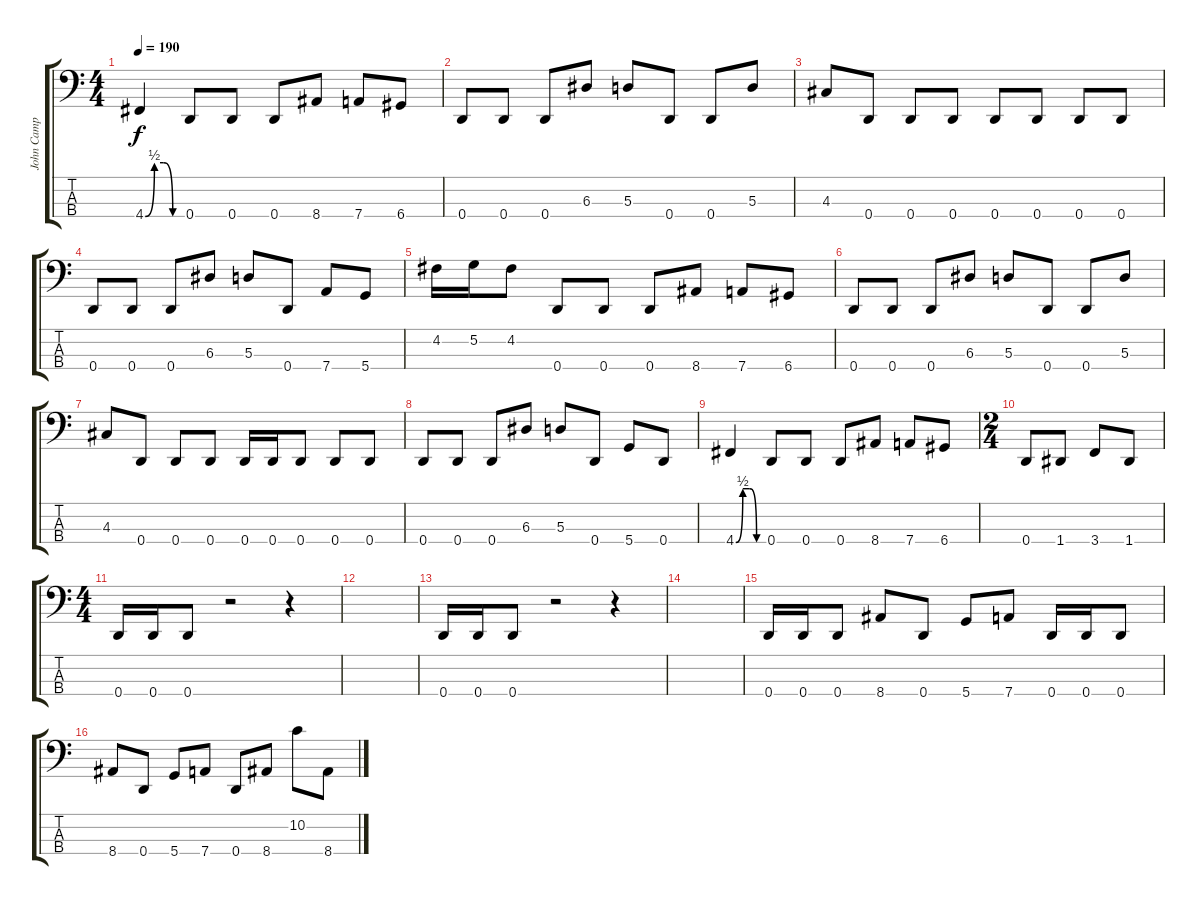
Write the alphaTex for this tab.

\track ("John Camp bell" "John Camp ") {instrument electricbasspick}
\staff {score tabs}
\tuning (G2 D2 A1 D1) {hide}
\ts (4 4)
\tempo 190
\clef f4
\ks c
4.4{be (custom 0 0 15 2 30 2 45 0 60 0)}.4{dy f} 0.4.8 0.4.8 0.4.8 8.4.8 7.4.8 6.4.8 |
0.4.8 0.4.8 0.4.8 6.3.8 5.3.8 0.4.8 0.4.8 5.3.8 |
4.3.8 0.4.8 0.4.8 0.4.8 0.4.8 0.4.8 0.4.8 0.4.8 |
0.4.8 0.4.8 0.4.8 6.3.8 5.3.8 0.4.8 7.4.8 5.4.8 |
4.2.16 5.2.16 4.2.8 0.4.8 0.4.8 0.4.8 8.4.8 7.4.8 6.4.8 |
0.4.8 0.4.8 0.4.8 6.3.8 5.3.8 0.4.8 0.4.8 5.3.8 |
4.3.8 0.4.8 0.4.8 0.4.8 0.4.16 0.4.16 0.4.8 0.4.8 0.4.8 |
0.4.8 0.4.8 0.4.8 6.3.8 5.3.8 0.4.8 5.4.8 0.4.8 |
4.4{be (custom 0 0 15 2 30 2 45 0 60 0)}.4 0.4.8 0.4.8 0.4.8 8.4.8 7.4.8 6.4.8 |
\ts (2 4)
0.4.8 1.4.8 3.4.8 1.4.8 |
\ts (4 4)
0.4.16 0.4.16 0.4.8 r.2 r.4 |
|
0.4.16 0.4.16 0.4.8 r.2 r.4 |
|
0.4.16 0.4.16 0.4.8 8.4.8 0.4.8 5.4.8 7.4.8 0.4.16 0.4.16 0.4.8 |
8.4.8 0.4.8 5.4.8 7.4.8 0.4.8 8.4.8 10.2.8 8.4.8
